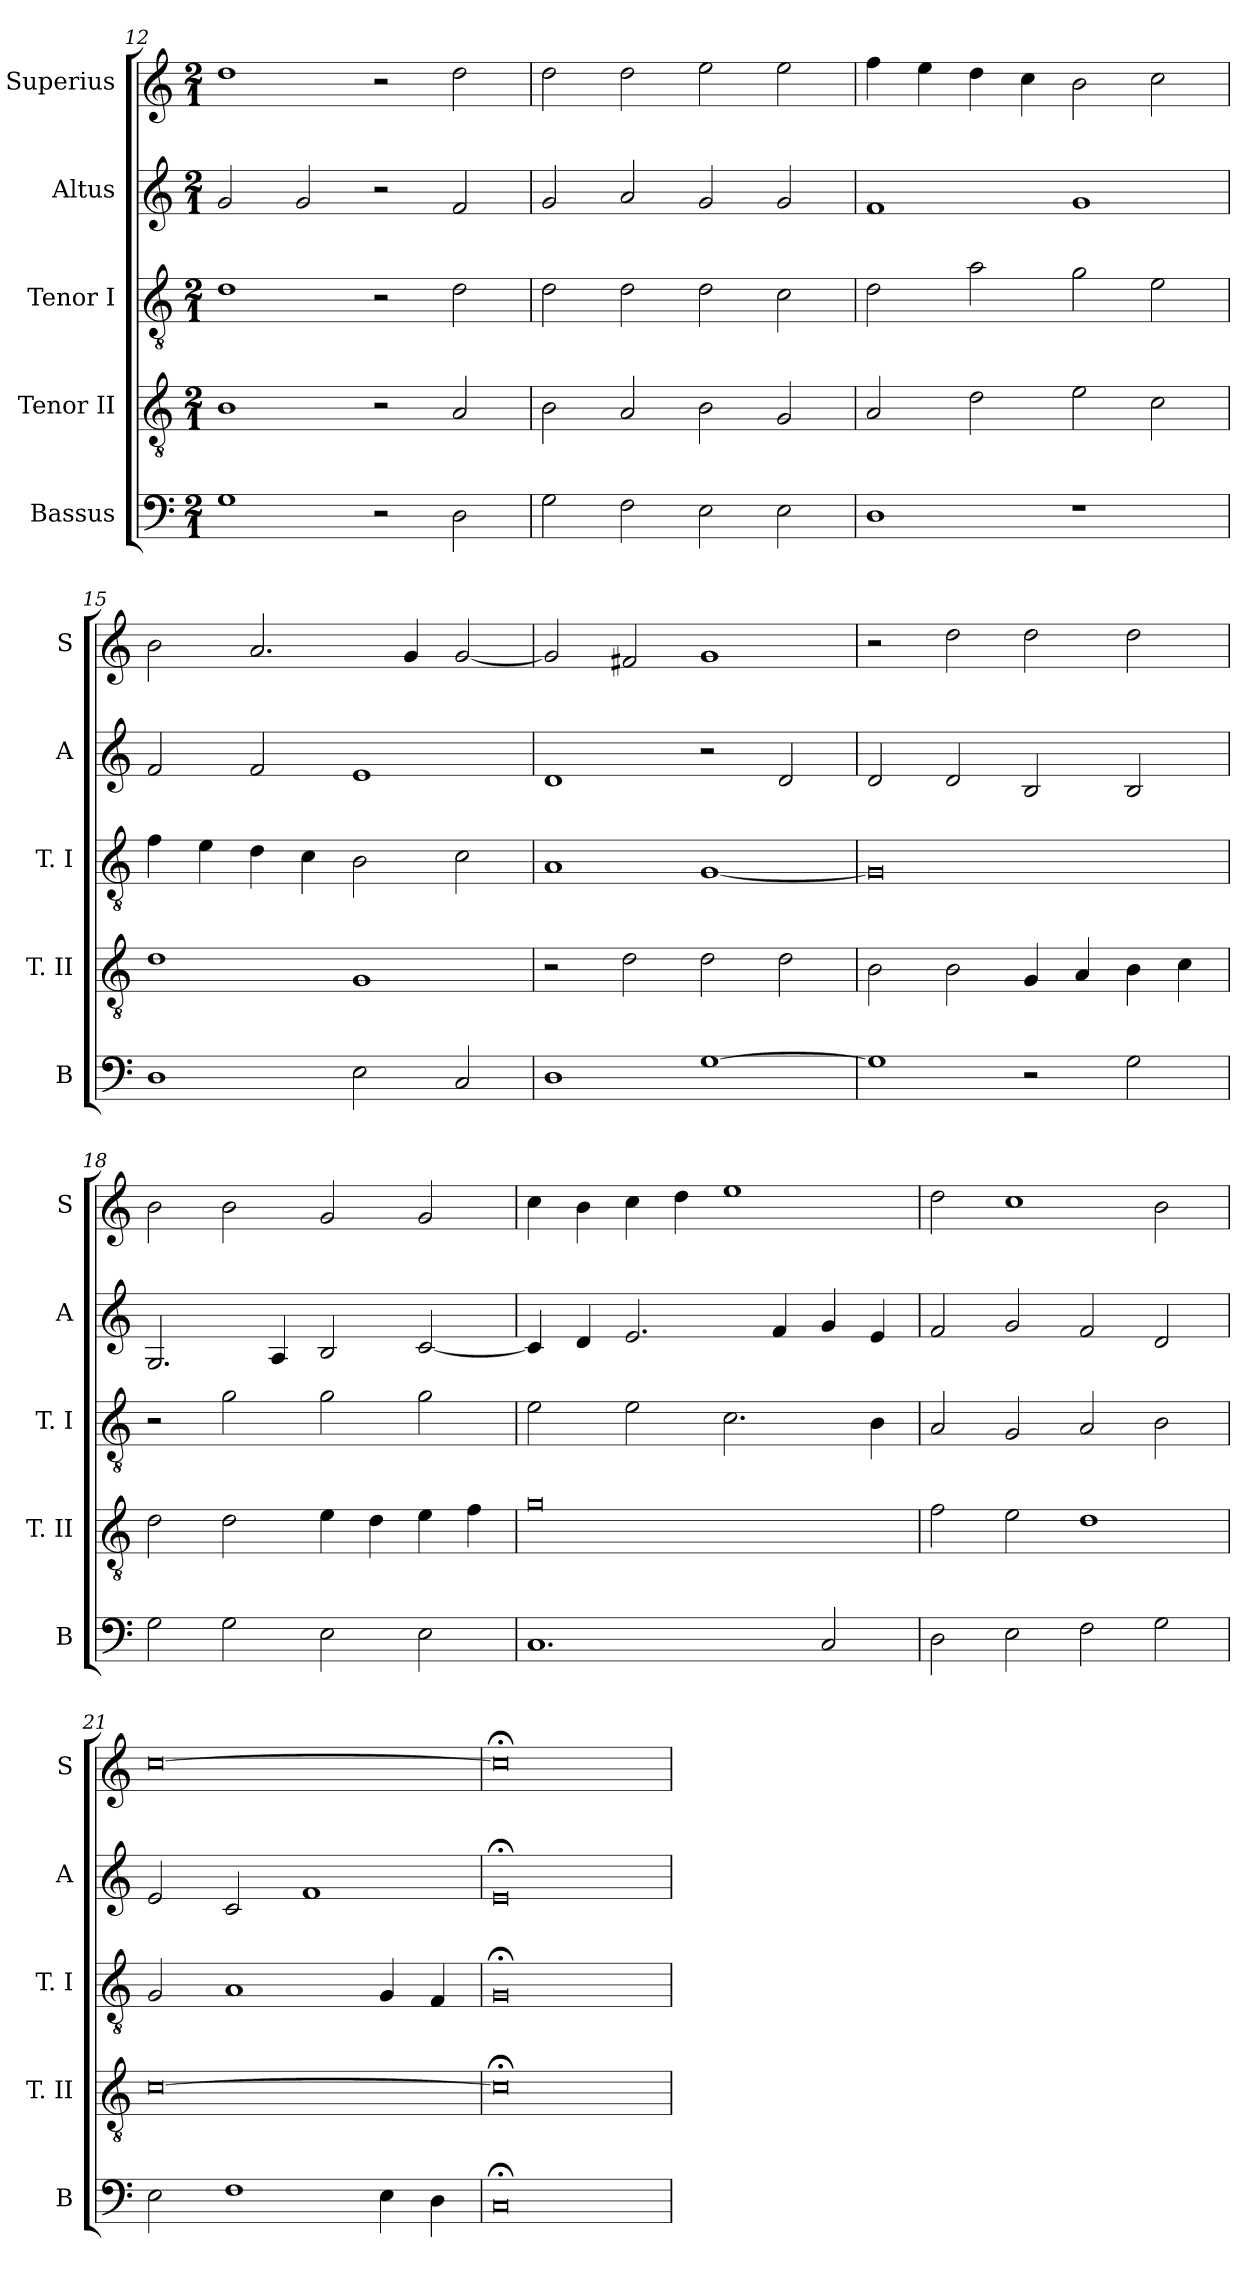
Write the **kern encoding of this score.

**kern	**kern	**kern	**kern	**kern
*part5	*part4	*part3	*part2	*part1
*staff5	*staff4	*staff3	*staff2	*staff1
*I"Bassus	*I"Tenor II	*I"Tenor I	*I"Altus	*I"Superius
*I'B	*I'T. II	*I'T. I	*I'A	*I'S
*clefF4	*clefGv2	*clefGv2	*clefG2	*clefG2
*k[]	*k[]	*k[]	*k[]	*k[]
*C:	*C:	*C:	*C:	*C:
*M2/1	*M2/1	*M2/1	*M2/1	*M2/1
=12	=12	=12	=12	=12
1G	1B	1d	2g	1dd
.	.	.	2g	.
2r	2r	2r	2r	2r
2D	2A	2d	2f	2dd
=13	=13	=13	=13	=13
2G	2B	2d	2g	2dd
2F	2A	2d	2a	2dd
2E	2B	2d	2g	2ee
2E	2G	2c	2g	2ee
=14	=14	=14	=14	=14
1D	2A	2d	1f	4ff
.	.	.	.	4ee
.	2d	2a	.	4dd
.	.	.	.	4cc
1r	2e	2g	1g	2b
.	2c	2e	.	2cc
=15	=15	=15	=15	=15
1D	1d	4f	2f	2b
.	.	4e	.	.
.	.	4d	2f	2.a
.	.	4c	.	.
2E	1G	2B	1e	.
.	.	.	.	4g
2C	.	2c	.	[2g
=16	=16	=16	=16	=16
1D	2r	1A	1d	2g]
.	2d	.	.	2f#X
[1G	2d	[1G	2r	1g
.	2d	.	2d	.
=17	=17	=17	=17	=17
1G]	2B	0G]	2d	2r
.	2B	.	2d	2dd
2r	4G	.	2B	2dd
.	4A	.	.	.
2G	4B	.	2B	2dd
.	4c	.	.	.
=18	=18	=18	=18	=18
2G	2d	2r	2.G	2b
2G	2d	2g	.	2b
.	.	.	4A	.
2E	4e	2g	2B	2g
.	4d	.	.	.
2E	4e	2g	[2c	2g
.	4f	.	.	.
=19	=19	=19	=19	=19
1.C	0g	2e	4c]	4cc
.	.	.	4d	4b
.	.	2e	2.e	4cc
.	.	.	.	4dd
.	.	2.c	.	1ee
.	.	.	4f	.
2C	.	.	4g	.
.	.	4B	4e	.
=20	=20	=20	=20	=20
2D	2f	2A	2f	2dd
2E	2e	2G	2g	1cc
2F	1d	2A	2f	.
2G	.	2B	2d	2b
=21	=21	=21	=21	=21
2E	[0c	2G	2e	[0cc
1F	.	1A	2c	.
.	.	.	1f	.
4E	.	4G	.	.
4D	.	4F	.	.
=22	=22	=22	=22	=22
0C;<	0c;<]	0G;<	0e;<	0cc;<]
=	=	=	=	=
*-	*-	*-	*-	*-
